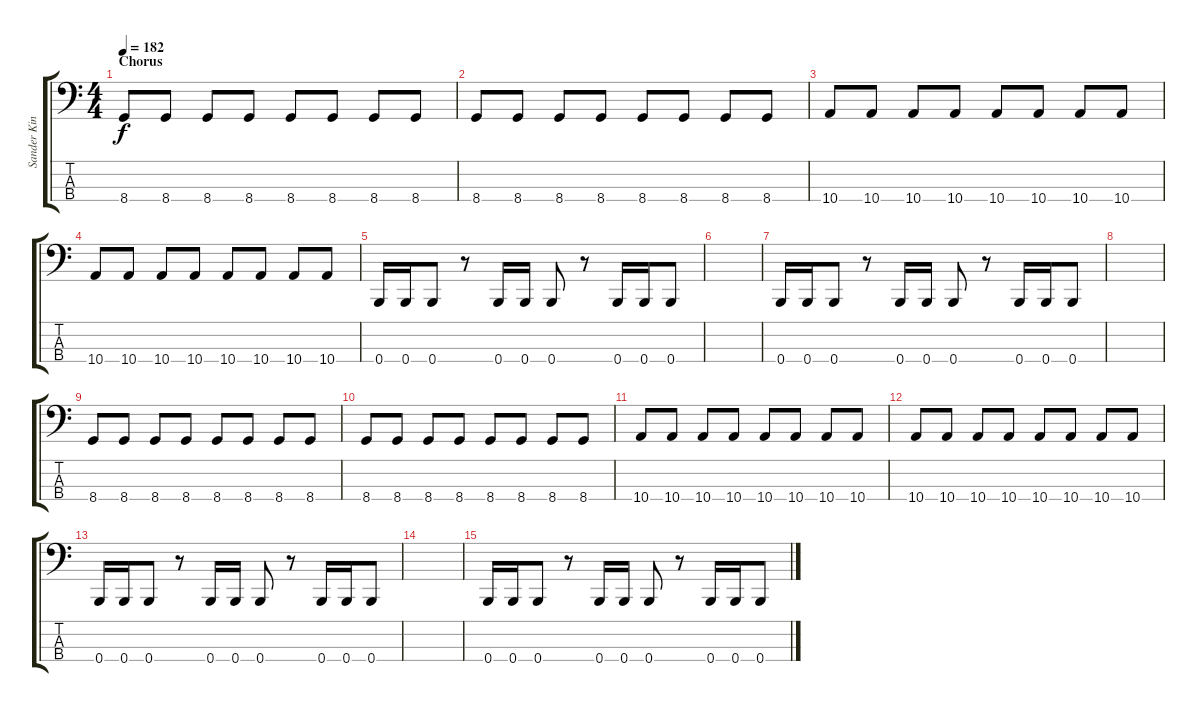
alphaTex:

\track ("Sander Kink" "Sander Kin") {instrument electricbasspick}
\staff {score tabs}
\tuning (E2 B1 Gb1 B0) {hide}
\ts (4 4)
\section ("" "Chorus")
\tempo 182
\clef f4
\ks c
8.4.8{dy f} 8.4.8 8.4.8 8.4.8 8.4.8 8.4.8 8.4.8 8.4.8 |
8.4.8 8.4.8 8.4.8 8.4.8 8.4.8 8.4.8 8.4.8 8.4.8 |
10.4.8 10.4.8 10.4.8 10.4.8 10.4.8 10.4.8 10.4.8 10.4.8 |
10.4.8 10.4.8 10.4.8 10.4.8 10.4.8 10.4.8 10.4.8 10.4.8 |
0.4.16 0.4.16 0.4.8 r.8 0.4.16 0.4.16 0.4.8 r.8 0.4.16 0.4.16 0.4.8 |
|
0.4.16 0.4.16 0.4.8 r.8 0.4.16 0.4.16 0.4.8 r.8 0.4.16 0.4.16 0.4.8 |
|
8.4.8 8.4.8 8.4.8 8.4.8 8.4.8 8.4.8 8.4.8 8.4.8 |
8.4.8 8.4.8 8.4.8 8.4.8 8.4.8 8.4.8 8.4.8 8.4.8 |
10.4.8 10.4.8 10.4.8 10.4.8 10.4.8 10.4.8 10.4.8 10.4.8 |
10.4.8 10.4.8 10.4.8 10.4.8 10.4.8 10.4.8 10.4.8 10.4.8 |
0.4.16 0.4.16 0.4.8 r.8 0.4.16 0.4.16 0.4.8 r.8 0.4.16 0.4.16 0.4.8 |
|
0.4.16 0.4.16 0.4.8 r.8 0.4.16 0.4.16 0.4.8 r.8 0.4.16 0.4.16 0.4.8
